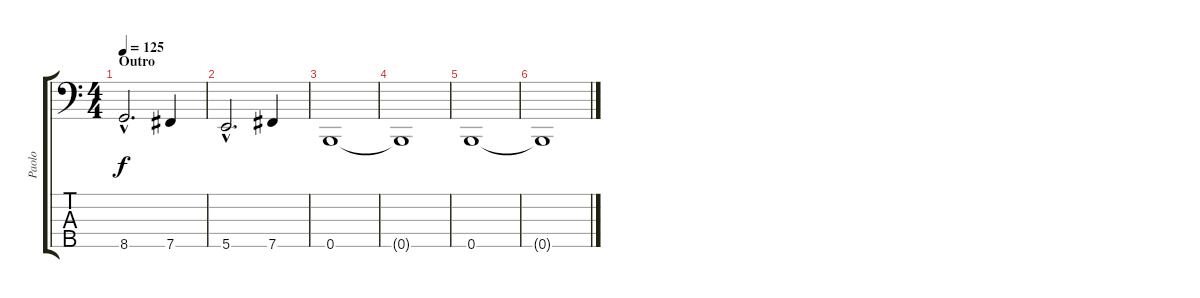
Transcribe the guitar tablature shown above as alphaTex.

\track ("Paolo" "Paolo") {instrument electricbassfinger}
\staff {score tabs}
\tuning (G2 D2 A1 E1 B0) {hide}
\ts (4 4)
\section ("" "Outro")
\tempo 125
\clef f4
\ks c
8.5{hac}.2{d dy f} 7.5.4 |
5.5{hac}.2{d} 7.5.4 |
0.5.1 |
0.5{t}.1 |
0.5.1 |
0.5{t}.1
